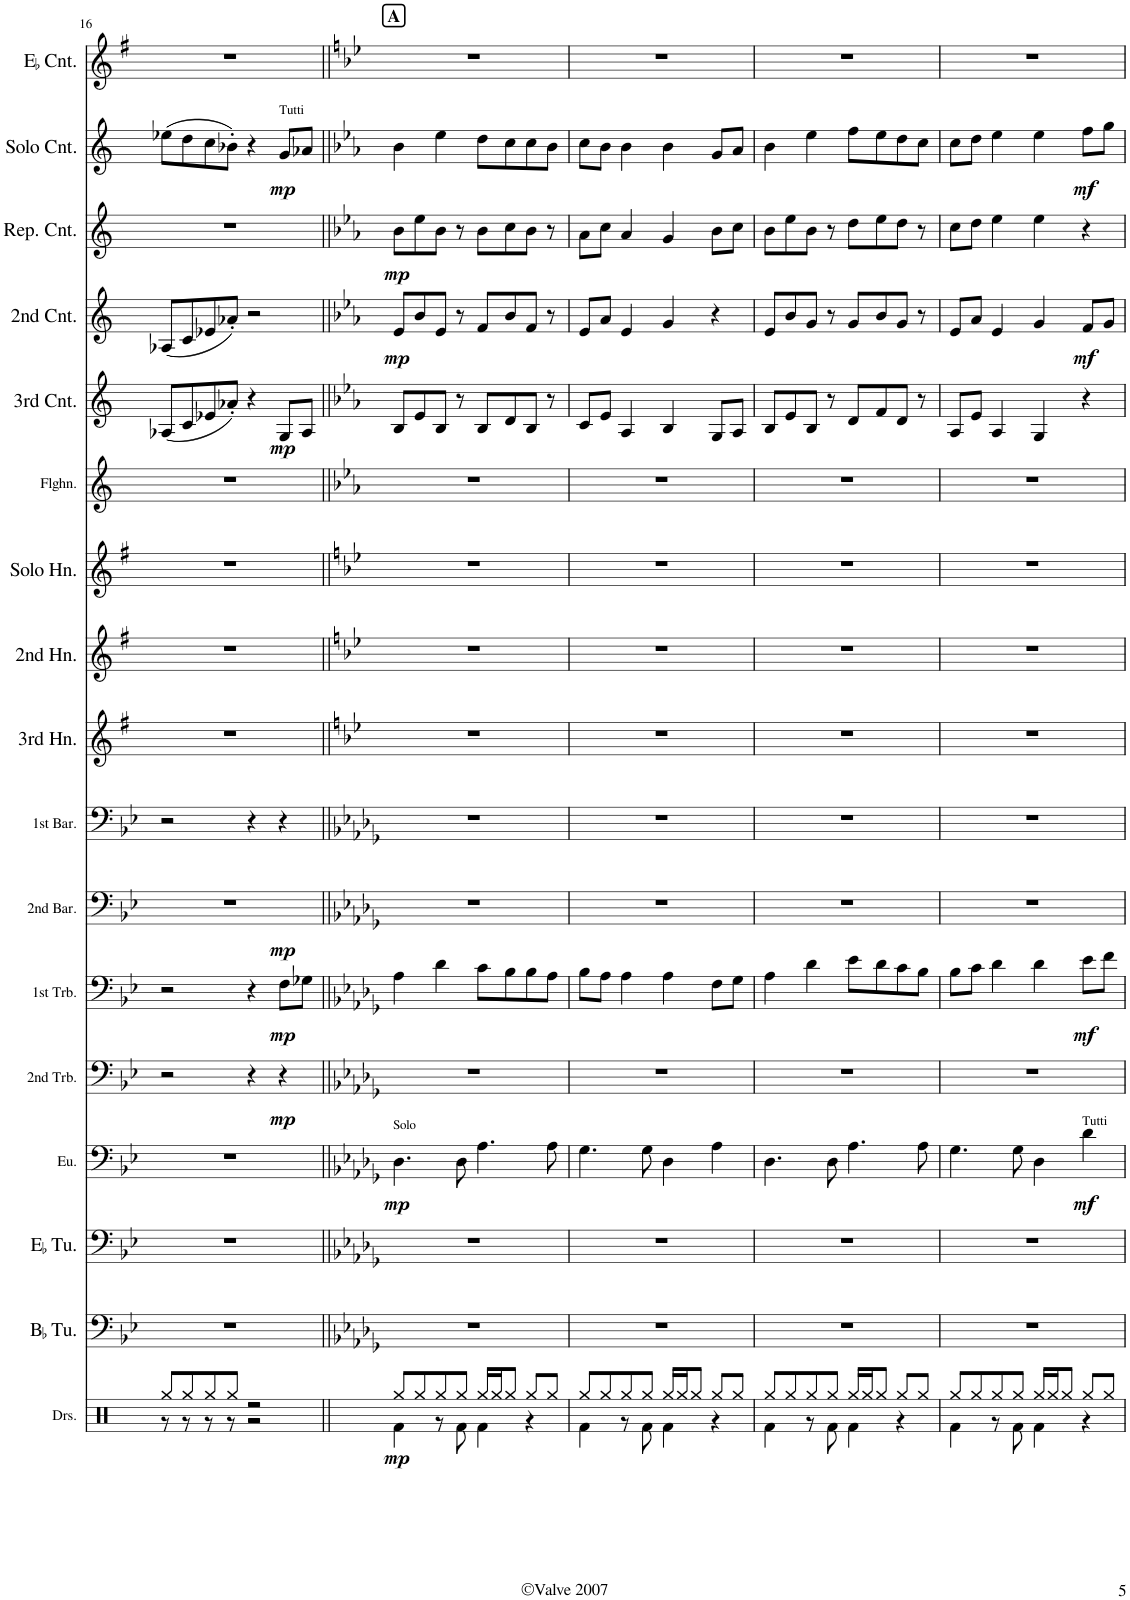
**kern	**dynam	**kern	**kern	**kern	**dynam	**kern	**dynam	**kern	**dynam	**kern	**dynam	**kern	**kern	**kern	**kern	**kern	**kern	**dynam	**kern	**dynam	**kern	**dynam	**kern	**dynam	**kern
*part17	*part17	*part16	*part15	*part14	*part14	*part13	*part13	*part12	*part12	*part11	*part11	*part10	*part9	*part8	*part7	*part6	*part5	*part5	*part4	*part4	*part3	*part3	*part2	*part2	*part1
*staff17	*staff17	*staff16	*staff15	*staff14	*staff14	*staff13	*staff13	*staff12	*staff12	*staff11	*staff11	*staff10	*staff9	*staff8	*staff7	*staff6	*staff5	*staff5	*staff4	*staff4	*staff3	*staff3	*staff2	*staff2	*staff1
*I"Drumset	*	*I"BaccidentalFlat Tuba	*I"EaccidentalFlat Tuba	*I"Euphonium	*	*I"2nd Trombone	*	*I"1st Trombone	*	*I"2nd Baritone	*	*I"1st Baritone	*I"3rd EaccidentalFlat Alto Horn	*I"2nd EaccidentalFlat Alto Horn	*I"Solo EaccidentalFlat Alto Horn	*I"Flugelhorn	*I"3rd BaccidentalFlat Cornet	*	*I"2nd BaccidentalFlat Cornet	*	*I"Repiano BaccidentalFlat Cornet	*	*I"Solo BaccidentalFlat Cornet	*	*I"EaccidentalFlat Cornet
*I'Drs.	*	*I'BaccidentalFlat Tu.	*I'EaccidentalFlat Tu.	*I'Eu.	*	*I'2nd Trb.	*	*I'1st Trb.	*	*I'2nd Bar.	*	*I'1st Bar.	*I'3rd Hn.	*I'2nd Hn.	*I'Solo Hn.	*I'Flghn.	*I'3rd Cnt.	*	*I'2nd Cnt.	*	*I'Rep. Cnt.	*	*I'Solo Cnt.	*	*I'EaccidentalFlat Cnt.
!!LO:PB:g=z
*clefX	*	*clefF4	*clefF4	*clefF4	*	*clefF4	*	*clefF4	*	*clefF4	*	*clefF4	*clefG2	*clefG2	*clefG2	*clefG2	*clefG2	*	*clefG2	*	*clefG2	*	*clefG2	*	*clefG2
*	*	*	*	*	*	*	*	*	*	*Trd4c7	*	*Trd4c7	*Trd5c9	*Trd5c9	*Trd5c9	*Trd1c2	*Trd1c2	*	*Trd1c2	*	*Trd1c2	*	*Trd1c2	*	*Trd-2c-3
*k[]	*	*k[b-e-]	*k[b-e-]	*k[b-e-]	*	*k[b-e-]	*	*k[b-e-]	*	*k[b-e-]	*	*k[b-e-]	*k[f#]	*k[f#]	*k[f#]	*k[]	*k[]	*	*k[]	*	*k[]	*	*k[]	*	*k[f#]
*M4/4	*	*M4/4	*M4/4	*M4/4	*	*M4/4	*	*M4/4	*	*M4/4	*	*M4/4	*M4/4	*M4/4	*M4/4	*M4/4	*M4/4	*	*M4/4	*	*M4/4	*	*	*	*M4/4
=16	=16	=16	=16	=16	=16	=16	=16	=16	=16	=16	=16	=16	=16	=16	=16	=16	=16	=16	=16	=16	=16	=16	=16	=16	=16
*^	*	*	*	*	*	*	*	*	*	*^	*	*	*	*	*	*	*	*	*	*	*	*	*	*	*
8Rgg/L	8r	.	1r	1r	1r	.	2r	.	2r	.	1r	2.ryy	.	2r	1r	1r	1r	1r	(8A-X/L	.	(8A-X/L	.	1r	.	(8ee-X\L	.	1r
8Rgg/	8r	.	.	.	.	.	.	.	.	.	.	.	.	.	.	.	.	.	8c/	.	8c/	.	.	.	8dd\	.	.
8Rgg/	8r	.	.	.	.	.	.	.	.	.	.	.	.	.	.	.	.	.	8e-X/	.	8e-X/	.	.	.	8cc\	.	.
8Rgg/J	8r	.	.	.	.	.	.	.	.	.	.	.	.	.	.	.	.	.	8a-X'/J)	.	8a-X'/J)	.	.	.	8b-X'\J)	.	.
2r	2r	.	.	.	.	.	4r	.	4r	.	.	.	.	4r	.	.	.	.	4r	.	2r	.	.	.	4r	.	.
!	!	!	!	!	!	!	!	!	!	!	!	!	!	!	!	!	!	!	!	!	!	!	!	!	!LO:TX:a:t=Tutti	!	!
!	!	!	!	!	!	!	!	!LO:DY:b	!	!LO:DY:b	!	!	!LO:DY:b	!	!	!	!	!	!	!LO:DY:b	!	!	!	!	!	!LO:DY:b	!
.	.	.	.	.	.	.	4r	mp	8F\L	mp	.	4ryy	mp	4r	.	.	.	.	8G/L	mp	.	.	.	.	8g/L	mp	.
.	.	.	.	.	.	.	.	.	8G-X\J	.	.	.	.	.	.	.	.	.	8A-/J	.	.	.	.	.	8a-X/J	.	.
*	*	*	*	*	*	*	*	*	*	*	*v	*v	*	*	*	*	*	*	*	*	*	*	*	*	*	*	*
=17||	=17||	=17||	=17||	=17||	=17||	=17||	=17||	=17||	=17||	=17||	=17||	=17||	=17||	=17||	=17||	=17||	=17||	=17||	=17||	=17||	=17||	=17||	=17||	=17||	=17||	=17||
*	*	*	*k[b-e-a-d-g-]	*k[b-e-a-d-g-]	*k[b-e-a-d-g-]	*	*k[b-e-a-d-g-]	*	*k[b-e-a-d-g-]	*	*k[b-e-a-d-g-]	*	*k[b-e-a-d-g-]	*k[b-e-]	*k[b-e-]	*k[b-e-]	*k[b-e-a-]	*k[b-e-a-]	*	*k[b-e-a-]	*	*k[b-e-a-]	*	*k[b-e-a-]	*	*k[b-e-]
*	*	*	*	*	*	*	*	*	*	*	*^	*	*	*	*	*	*	*	*	*	*	*	*	*	*	*
!	!	!	!	!	!	!	!	!	!	!	!	!	!	!	!	!	!	!	!	!	!	!	!	!	!	!	!LO:TX:a:B:t=A
!	!	!	!	!	!LO:TX:a:t=Solo	!	!	!	!	!	!	!	!	!	!	!	!	!	!	!	!	!	!	!	!	!	!
!	!	!LO:DY:b	!	!	!	!LO:DY:b	!	!	!	!	!	!	!	!	!	!	!	!	!	!	!	!LO:DY:b	!	!LO:DY:b	!	!	!
*	*	*	*	*	*	*	*	*	*	*	*v	*v	*	*	*	*	*	*	*	*	*	*	*	*	*	*	*
8Rgg/L	4Rf\	mp	1r	1r	4.D-\	mp	1r	.	4A-\	.	1r	.	1r	1r	1r	1r	1r	8B-/L	.	8e-/L	mp	8b-\L	mp	4b-\	.	1r
8Rgg/	.	.	.	.	.	.	.	.	.	.	.	.	.	.	.	.	.	8e-/	.	8b-/	.	8ee-\	.	.	.	.
8Rgg/	8r	.	.	.	.	.	.	.	4d-\	.	.	.	.	.	.	.	.	8B-/J	.	8e-/J	.	8b-\J	.	4ee-\	.	.
8Rgg/J	8Rf\	.	.	.	8D-\	.	.	.	.	.	.	.	.	.	.	.	.	8r	.	8r	.	8r	.	.	.	.
16Rgg/LL	4Rf\	.	.	.	4.A-\	.	.	.	8c\L	.	.	.	.	.	.	.	.	8B-/L	.	8f/L	.	8b-\L	.	8dd\L	.	.
16Rgg/J	.	.	.	.	.	.	.	.	.	.	.	.	.	.	.	.	.	.	.	.	.	.	.	.	.	.
8Rgg/J	.	.	.	.	.	.	.	.	8B-\	.	.	.	.	.	.	.	.	8d/	.	8b-/	.	8cc\	.	8cc\	.	.
8Rgg/L	4r	.	.	.	.	.	.	.	8B-\	.	.	.	.	.	.	.	.	8B-/J	.	8f/J	.	8b-\J	.	8cc\	.	.
8Rgg/J	.	.	.	.	8A-\	.	.	.	8A-\J	.	.	.	.	.	.	.	.	8r	.	8r	.	8r	.	8b-\J	.	.
=18	=18	=18	=18	=18	=18	=18	=18	=18	=18	=18	=18	=18	=18	=18	=18	=18	=18	=18	=18	=18	=18	=18	=18	=18	=18	=18
8Rgg/L	4Rf\	.	1r	1r	4.G-\	.	1r	.	8B-\L	.	1r	.	1r	1r	1r	1r	1r	8c/L	.	8e-/L	.	8a-\L	.	8cc\L	.	1r
8Rgg/	.	.	.	.	.	.	.	.	8A-\J	.	.	.	.	.	.	.	.	8e-/J	.	8a-/J	.	8cc\J	.	8b-\J	.	.
8Rgg/	8r	.	.	.	.	.	.	.	4A-\	.	.	.	.	.	.	.	.	4A-/	.	4e-/	.	4a-/	.	4b-\	.	.
8Rgg/J	8Rf\	.	.	.	8G-\	.	.	.	.	.	.	.	.	.	.	.	.	.	.	.	.	.	.	.	.	.
16Rgg/LL	4Rf\	.	.	.	4D-\	.	.	.	4A-\	.	.	.	.	.	.	.	.	4B-/	.	4g/	.	4g/	.	4b-\	.	.
16Rgg/J	.	.	.	.	.	.	.	.	.	.	.	.	.	.	.	.	.	.	.	.	.	.	.	.	.	.
8Rgg/J	.	.	.	.	.	.	.	.	.	.	.	.	.	.	.	.	.	.	.	.	.	.	.	.	.	.
8Rgg/L	4r	.	.	.	4A-\	.	.	.	8F\L	.	.	.	.	.	.	.	.	8G/L	.	4r	.	8b-\L	.	8g/L	.	.
8Rgg/J	.	.	.	.	.	.	.	.	8G-\J	.	.	.	.	.	.	.	.	8A-/J	.	.	.	8cc\J	.	8a-/J	.	.
=19	=19	=19	=19	=19	=19	=19	=19	=19	=19	=19	=19	=19	=19	=19	=19	=19	=19	=19	=19	=19	=19	=19	=19	=19	=19	=19
8Rgg/L	4Rf\	.	1r	1r	4.D-\	.	1r	.	4A-\	.	1r	.	1r	1r	1r	1r	1r	8B-/L	.	8e-/L	.	8b-\L	.	4b-\	.	1r
8Rgg/	.	.	.	.	.	.	.	.	.	.	.	.	.	.	.	.	.	8e-/	.	8b-/	.	8ee-\	.	.	.	.
8Rgg/	8r	.	.	.	.	.	.	.	4d-\	.	.	.	.	.	.	.	.	8B-/J	.	8g/J	.	8b-\J	.	4ee-\	.	.
8Rgg/J	8Rf\	.	.	.	8D-\	.	.	.	.	.	.	.	.	.	.	.	.	8r	.	8r	.	8r	.	.	.	.
16Rgg/LL	4Rf\	.	.	.	4.A-\	.	.	.	8e-\L	.	.	.	.	.	.	.	.	8d/L	.	8g/L	.	8dd\L	.	8ff\L	.	.
16Rgg/J	.	.	.	.	.	.	.	.	.	.	.	.	.	.	.	.	.	.	.	.	.	.	.	.	.	.
8Rgg/J	.	.	.	.	.	.	.	.	8d-\	.	.	.	.	.	.	.	.	8f/	.	8b-/	.	8ee-\	.	8ee-\	.	.
8Rgg/L	4r	.	.	.	.	.	.	.	8c\	.	.	.	.	.	.	.	.	8d/J	.	8g/J	.	8dd\J	.	8dd\	.	.
8Rgg/J	.	.	.	.	8A-\	.	.	.	8B-\J	.	.	.	.	.	.	.	.	8r	.	8r	.	8r	.	8cc\J	.	.
=20	=20	=20	=20	=20	=20	=20	=20	=20	=20	=20	=20	=20	=20	=20	=20	=20	=20	=20	=20	=20	=20	=20	=20	=20	=20	=20
8Rgg/L	4Rf\	.	1r	1r	4.G-\	.	1r	.	8B-\L	.	1r	.	1r	1r	1r	1r	1r	8A-/L	.	8e-/L	.	8cc\L	.	8cc\L	.	1r
8Rgg/	.	.	.	.	.	.	.	.	8c\J	.	.	.	.	.	.	.	.	8e-/J	.	8a-/J	.	8dd\J	.	8dd\J	.	.
8Rgg/	8r	.	.	.	.	.	.	.	4d-\	.	.	.	.	.	.	.	.	4A-/	.	4e-/	.	4ee-\	.	4ee-\	.	.
8Rgg/J	8Rf\	.	.	.	8G-\	.	.	.	.	.	.	.	.	.	.	.	.	.	.	.	.	.	.	.	.	.
16Rgg/LL	4Rf\	.	.	.	4D-\	.	.	.	4d-\	.	.	.	.	.	.	.	.	4G/	.	4g/	.	4ee-\	.	4ee-\	.	.
16Rgg/J	.	.	.	.	.	.	.	.	.	.	.	.	.	.	.	.	.	.	.	.	.	.	.	.	.	.
8Rgg/J	.	.	.	.	.	.	.	.	.	.	.	.	.	.	.	.	.	.	.	.	.	.	.	.	.	.
!	!	!	!	!	!LO:TX:a:t=Tutti	!	!	!	!	!	!	!	!	!	!	!	!	!	!	!	!	!	!	!	!	!
!	!	!	!	!	!	!LO:DY:b	!	!	!	!LO:DY:b	!	!	!	!	!	!	!	!	!	!	!LO:DY:b	!	!	!	!LO:DY:b	!
8Rgg/L	4r	.	.	.	4d-\	mf	.	.	8e-\L	mf	.	.	.	.	.	.	.	4r	.	8f/L	mf	4r	.	8ff\L	mf	.
8Rgg/J	.	.	.	.	.	.	.	.	8f\J	.	.	.	.	.	.	.	.	.	.	8g/J	.	.	.	8gg\J	.	.
*v	*v	*	*	*	*	*	*	*	*	*	*	*	*	*	*	*	*	*	*	*	*	*	*	*	*	*
=	=	=	=	=	=	=	=	=	=	=	=	=	=	=	=	=	=	=	=	=	=	=	=	=	=
*-	*-	*-	*-	*-	*-	*-	*-	*-	*-	*-	*-	*-	*-	*-	*-	*-	*-	*-	*-	*-	*-	*-	*-	*-	*-
